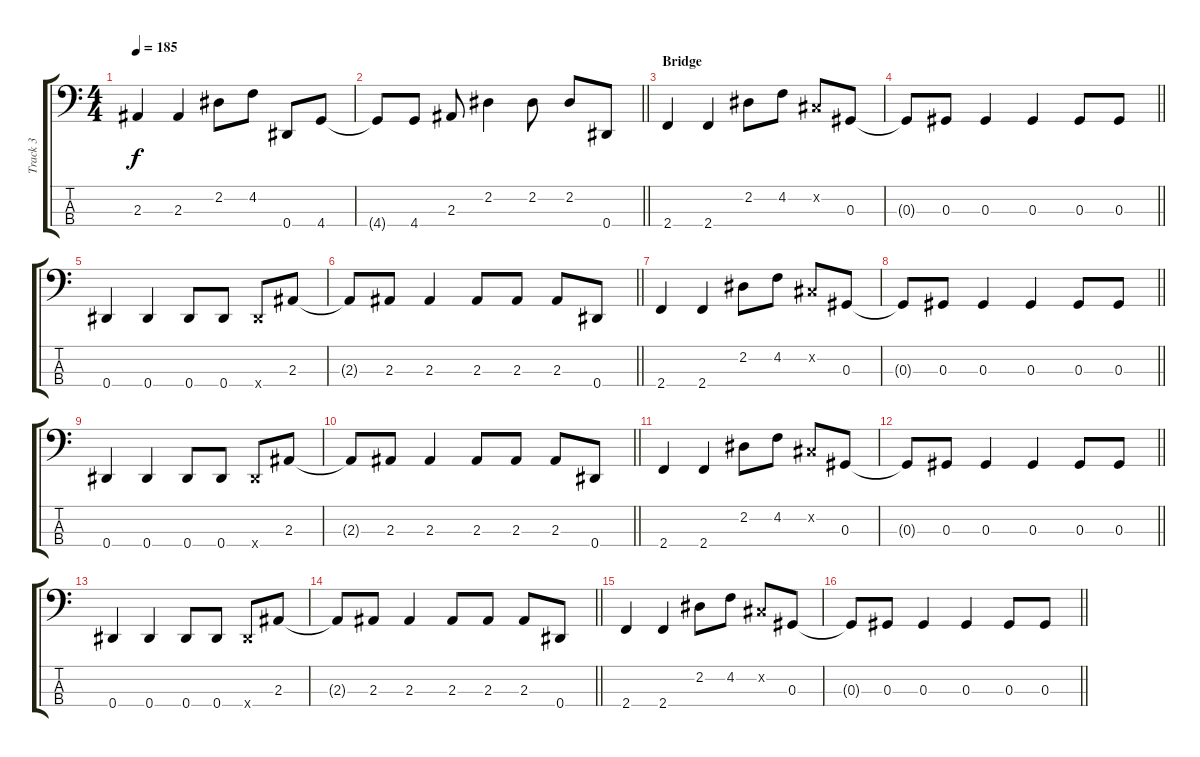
\track ("Track 3" "Track 3") {instrument electricbassfinger}
\staff {score tabs}
\tuning (Gb2 Db2 Ab1 Eb1) {hide}
\ts (4 4)
\tempo 185
\clef f4
\ks c
2.3.4{dy f} 2.3.4 2.2.8 4.2.8 0.4.8 4.4.8 |
\barLineRight lightlight
4.4{t}.8 4.4.8 2.3.8 2.2.4 2.2.8 2.2.8 0.4.8 |
\section ("" "Bridge")
2.4.4 2.4.4 2.2.8 4.2.8 0.2{x}.8 0.3.8 |
\barLineRight lightlight
0.3{t}.8 0.3.8 0.3.4 0.3.4 0.3.8 0.3.8 |
0.4.4 0.4.4 0.4.8 0.4.8 0.4{x}.8 2.3.8 |
\barLineRight lightlight
2.3{t}.8 2.3.8 2.3.4 2.3.8 2.3.8 2.3.8 0.4.8 |
2.4.4 2.4.4 2.2.8 4.2.8 0.2{x}.8 0.3.8 |
\barLineRight lightlight
0.3{t}.8 0.3.8 0.3.4 0.3.4 0.3.8 0.3.8 |
0.4.4 0.4.4 0.4.8 0.4.8 0.4{x}.8 2.3.8 |
\barLineRight lightlight
2.3{t}.8 2.3.8 2.3.4 2.3.8 2.3.8 2.3.8 0.4.8 |
2.4.4 2.4.4 2.2.8 4.2.8 0.2{x}.8 0.3.8 |
\barLineRight lightlight
0.3{t}.8 0.3.8 0.3.4 0.3.4 0.3.8 0.3.8 |
0.4.4 0.4.4 0.4.8 0.4.8 0.4{x}.8 2.3.8 |
\barLineRight lightlight
2.3{t}.8 2.3.8 2.3.4 2.3.8 2.3.8 2.3.8 0.4.8 |
2.4.4 2.4.4 2.2.8 4.2.8 0.2{x}.8 0.3.8 |
\barLineRight lightlight
0.3{t}.8 0.3.8 0.3.4 0.3.4 0.3.8 0.3.8
